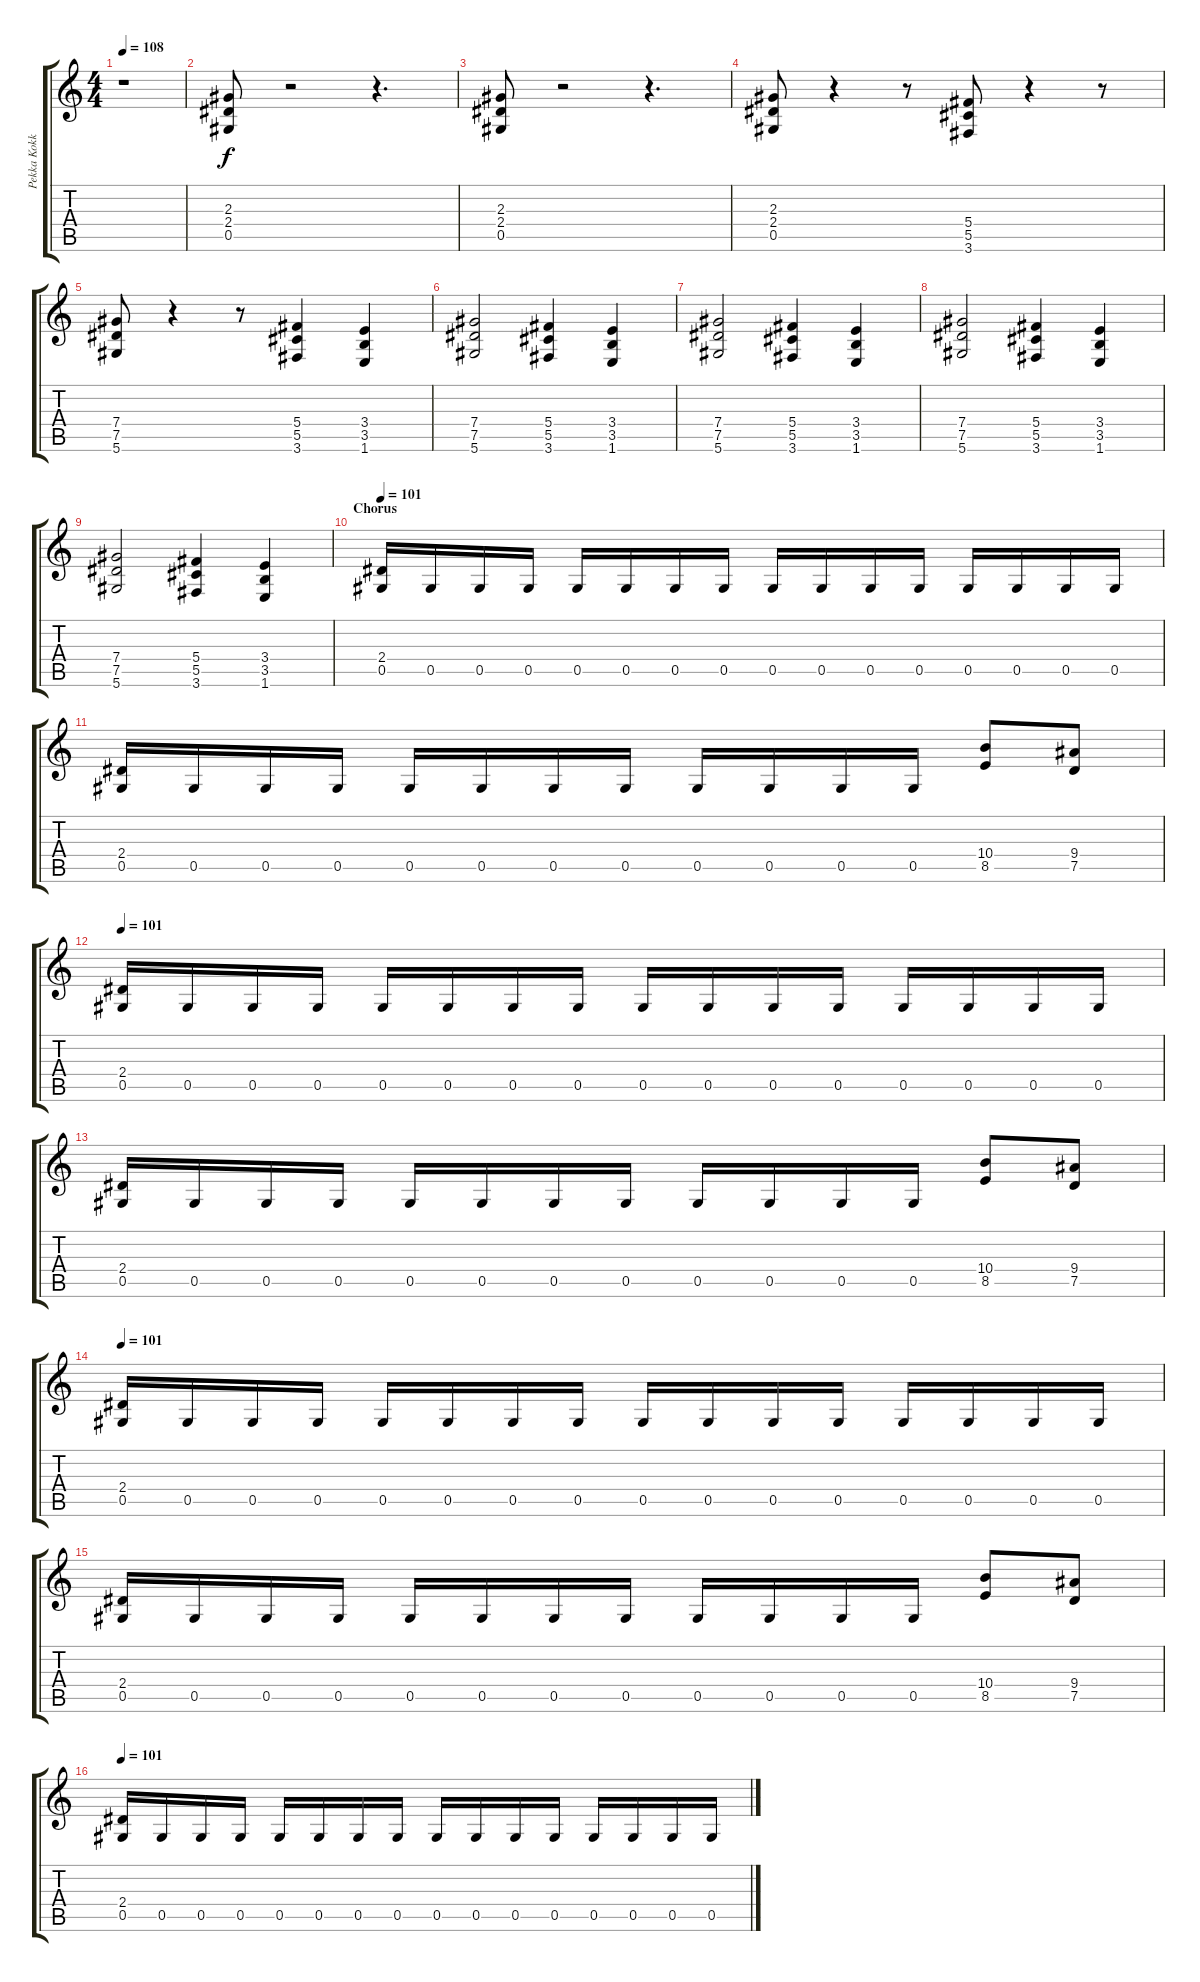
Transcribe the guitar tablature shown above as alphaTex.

\track ("Pekka Kokko" "Pekka Kokk") {instrument distortionguitar}
\staff {score tabs}
\tuning (Eb4 Bb3 Gb3 Db3 Ab2 Eb2) {hide}
\ts (4 4)
\tempo 108
\clef g2
\ks c
r.1{dy f instrument distortionguitar} |
(2.3 2.4 0.5).8 r.2 r.4{d} |
(2.3 2.4 0.5).8 r.2 r.4{d} |
(2.3 2.4 0.5).8 r.4 r.8 (5.4 5.5 3.6).8 r.4 r.8 |
(7.4 7.5 5.6).8 r.4 r.8 (5.4 5.5 3.6).4 (3.4 3.5 1.6).4 |
(7.4 7.5 5.6).2 (5.4 5.5 3.6).4 (3.4 3.5 1.6).4 |
(7.4 7.5 5.6).2 (5.4 5.5 3.6).4 (3.4 3.5 1.6).4 |
(7.4 7.5 5.6).2 (5.4 5.5 3.6).4 (3.4 3.5 1.6).4 |
(7.4 7.5 5.6).2 (5.4 5.5 3.6).4 (3.4 3.5 1.6).4 |
\section ("" "Chorus")
\tempo 101
(2.4 0.5).16 0.5.16 0.5.16 0.5.16 0.5.16 0.5.16 0.5.16 0.5.16 0.5.16 0.5.16 0.5.16 0.5.16 0.5.16 0.5.16 0.5.16 0.5.16 |
(2.4 0.5).16 0.5.16 0.5.16 0.5.16 0.5.16 0.5.16 0.5.16 0.5.16 0.5.16 0.5.16 0.5.16 0.5.16 (10.4 8.5).8 (9.4 7.5).8 |
\tempo 101
(2.4 0.5).16 0.5.16 0.5.16 0.5.16 0.5.16 0.5.16 0.5.16 0.5.16 0.5.16 0.5.16 0.5.16 0.5.16 0.5.16 0.5.16 0.5.16 0.5.16 |
(2.4 0.5).16 0.5.16 0.5.16 0.5.16 0.5.16 0.5.16 0.5.16 0.5.16 0.5.16 0.5.16 0.5.16 0.5.16 (10.4 8.5).8 (9.4 7.5).8 |
\tempo 101
(2.4 0.5).16 0.5.16 0.5.16 0.5.16 0.5.16 0.5.16 0.5.16 0.5.16 0.5.16 0.5.16 0.5.16 0.5.16 0.5.16 0.5.16 0.5.16 0.5.16 |
(2.4 0.5).16 0.5.16 0.5.16 0.5.16 0.5.16 0.5.16 0.5.16 0.5.16 0.5.16 0.5.16 0.5.16 0.5.16 (10.4 8.5).8 (9.4 7.5).8 |
\tempo 101
(2.4 0.5).16 0.5.16 0.5.16 0.5.16 0.5.16 0.5.16 0.5.16 0.5.16 0.5.16 0.5.16 0.5.16 0.5.16 0.5.16 0.5.16 0.5.16 0.5.16
